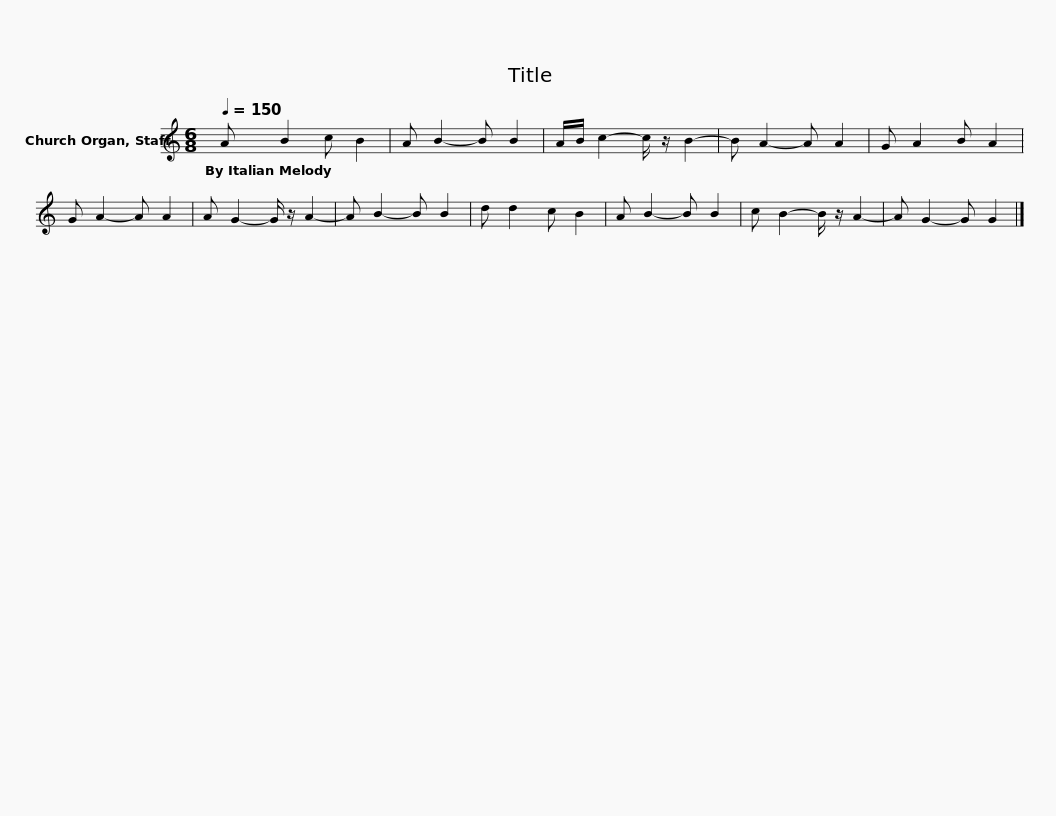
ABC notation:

X:1
L:1/8
Q:1/4=150
M:6/8
I:linebreak $
K:C
V:1 treble
V:1
 A B2 c B2 | A B2- B B2 | A/B/ c2- c/ z/ B2- | B A2- A A2 | G A2 B A2 | %5
 G A2- A A2 | A G2- G/ z/ A2- | A B2- B B2 | d d2 c B2 |$ A B2- B B2 | %10
 c B2- B/ z/ A2- | A G2- G G2 |] %12
